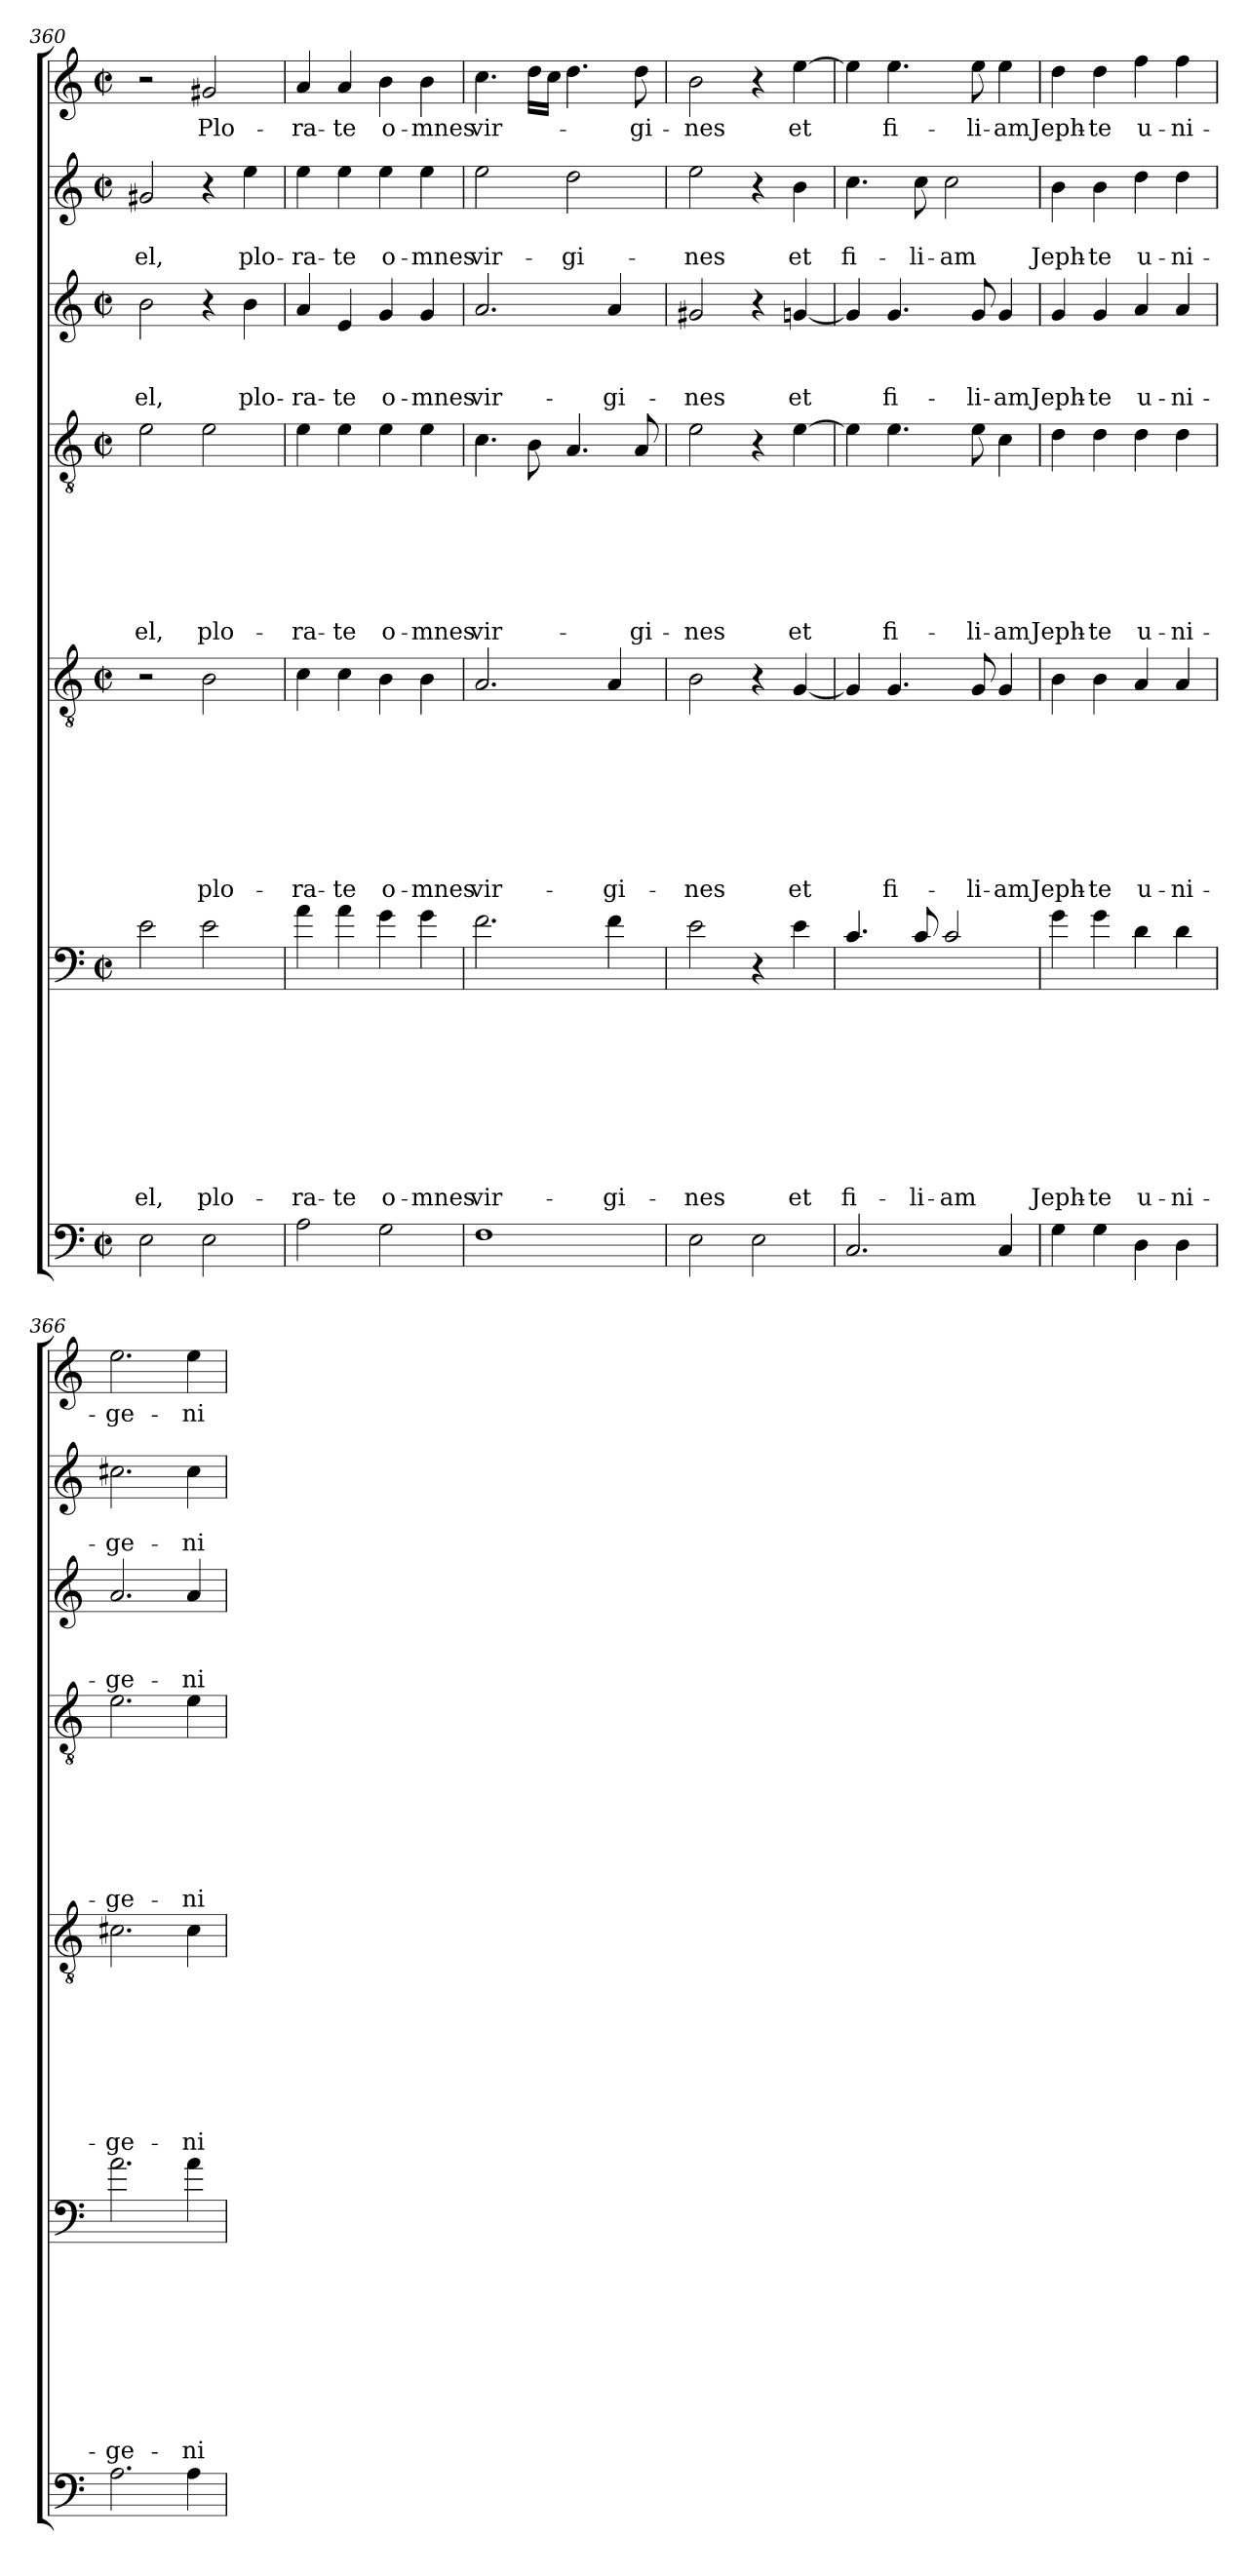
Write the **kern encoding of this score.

**kern	**kern	**text	**text	**text	**text	**text	**text	**text	**text	**text	**kern	**text	**text	**text	**text	**text	**text	**text	**text	**kern	**text	**text	**text	**text	**text	**text	**text	**kern	**text	**text	**text	**kern	**text	**text	**kern	**text
*part7	*part6	*part6	*part6	*part6	*part6	*part6	*part6	*part6	*part6	*part6	*part5	*part5	*part5	*part5	*part5	*part5	*part5	*part5	*part5	*part4	*part4	*part4	*part4	*part4	*part4	*part4	*part4	*part3	*part3	*part3	*part3	*part2	*part2	*part2	*part1	*part1
*staff7	*staff6	*staff6	*staff6	*staff6	*staff6	*staff6	*staff6	*staff6	*staff6	*staff6	*staff5	*staff5	*staff5	*staff5	*staff5	*staff5	*staff5	*staff5	*staff5	*staff4	*staff4	*staff4	*staff4	*staff4	*staff4	*staff4	*staff4	*staff3	*staff3	*staff3	*staff3	*staff2	*staff2	*staff2	*staff1	*staff1
*clefF4	*clefF4	*	*	*	*	*	*	*	*	*	*clefGv2	*	*	*	*	*	*	*	*	*clefGv2	*	*	*	*	*	*	*	*clefG2	*	*	*	*clefG2	*	*	*clefG2	*
*	*ITrd8c14	*	*	*	*	*	*	*	*	*	*	*	*	*	*	*	*	*	*	*	*	*	*	*	*	*	*	*	*	*	*	*	*	*	*	*
*k[]	*k[]	*	*	*	*	*	*	*	*	*	*k[]	*	*	*	*	*	*	*	*	*k[]	*	*	*	*	*	*	*	*k[]	*	*	*	*k[]	*	*	*k[]	*
*C:	*C:	*	*	*	*	*	*	*	*	*	*C:	*	*	*	*	*	*	*	*	*C:	*	*	*	*	*	*	*	*C:	*	*	*	*C:	*	*	*C:	*
*M2/2	*M2/2	*	*	*	*	*	*	*	*	*	*M2/2	*	*	*	*	*	*	*	*	*M2/2	*	*	*	*	*	*	*	*M2/2	*	*	*	*M2/2	*	*	*M2/2	*
*met(c|)	*met(c|)	*	*	*	*	*	*	*	*	*	*met(c|)	*	*	*	*	*	*	*	*	*met(c|)	*	*	*	*	*	*	*	*met(c|)	*	*	*	*met(c|)	*	*	*met(c|)	*
=360	=360	=360	=360	=360	=360	=360	=360	=360	=360	=360	=360	=360	=360	=360	=360	=360	=360	=360	=360	=360	=360	=360	=360	=360	=360	=360	=360	=360	=360	=360	=360	=360	=360	=360	=360	=360
!	!	!	!	!	!	!	!	!	!	!LO:LY:b	!	!	!	!	!	!	!	!	!	!	!	!	!	!	!	!	!LO:LY:b	!	!	!	!LO:LY:b	!	!	!LO:LY:b	!	!
2E\	2E\	.	.	.	.	.	.	.	.	-el,	2r	.	.	.	.	.	.	.	.	2e\	.	.	.	.	.	.	-el,	2b\	.	.	-el,	2g#X/	.	-el,	2r	.
!	!	!	!	!	!	!	!	!	!	!LO:LY:b	!	!	!	!	!	!	!	!	!LO:LY:b	!	!	!	!	!	!	!	!LO:LY:b	!	!	!	!	!	!	!	!	!LO:LY:b
2E\	2E\	.	.	.	.	.	.	.	.	plo-	2B\	.	.	.	.	.	.	.	plo-	2e\	.	.	.	.	.	.	plo-	4r	.	.	.	4r	.	.	2g#X/	Plo-
!	!	!	!	!	!	!	!	!	!	!	!	!	!	!	!	!	!	!	!	!	!	!	!	!	!	!	!	!	!	!	!LO:LY:b	!	!	!LO:LY:b	!	!
.	.	.	.	.	.	.	.	.	.	.	.	.	.	.	.	.	.	.	.	.	.	.	.	.	.	.	.	4b\	.	.	plo-	4ee\	.	plo-	.	.
=361	=361	=361	=361	=361	=361	=361	=361	=361	=361	=361	=361	=361	=361	=361	=361	=361	=361	=361	=361	=361	=361	=361	=361	=361	=361	=361	=361	=361	=361	=361	=361	=361	=361	=361	=361	=361
!	!	!	!	!	!	!	!	!	!	!LO:LY:b	!	!	!	!	!	!	!	!	!LO:LY:b	!	!	!	!	!	!	!	!LO:LY:b	!	!	!	!LO:LY:b	!	!	!LO:LY:b	!	!LO:LY:b
2A\	4A\	.	.	.	.	.	.	.	.	-ra-	4c\	.	.	.	.	.	.	.	-ra-	4e\	.	.	.	.	.	.	-ra-	4a/	.	.	-ra-	4ee\	.	-ra-	4a/	-ra-
!	!	!	!	!	!	!	!	!	!	!LO:LY:b	!	!	!	!	!	!	!	!	!LO:LY:b	!	!	!	!	!	!	!	!LO:LY:b	!	!	!	!LO:LY:b	!	!	!LO:LY:b	!	!LO:LY:b
.	4A\	.	.	.	.	.	.	.	.	-te	4c\	.	.	.	.	.	.	.	-te	4e\	.	.	.	.	.	.	-te	4e/	.	.	-te	4ee\	.	-te	4a/	-te
!	!	!	!	!	!	!	!	!	!	!LO:LY:b	!	!	!	!	!	!	!	!	!LO:LY:b	!	!	!	!	!	!	!	!LO:LY:b	!	!	!	!LO:LY:b	!	!	!LO:LY:b	!	!LO:LY:b
2G\	4G\	.	.	.	.	.	.	.	.	o-	4B\	.	.	.	.	.	.	.	o-	4e\	.	.	.	.	.	.	o-	4g/	.	.	o-	4ee\	.	o-	4b\	o-
!	!	!	!	!	!	!	!	!	!	!LO:LY:b	!	!	!	!	!	!	!	!	!LO:LY:b	!	!	!	!	!	!	!	!LO:LY:b	!	!	!	!LO:LY:b	!	!	!LO:LY:b	!	!LO:LY:b
.	4G\	.	.	.	.	.	.	.	.	-mnes	4B\	.	.	.	.	.	.	.	-mnes	4e\	.	.	.	.	.	.	-mnes	4g/	.	.	-mnes	4ee\	.	-mnes	4b\	-mnes
=362	=362	=362	=362	=362	=362	=362	=362	=362	=362	=362	=362	=362	=362	=362	=362	=362	=362	=362	=362	=362	=362	=362	=362	=362	=362	=362	=362	=362	=362	=362	=362	=362	=362	=362	=362	=362
!	!	!	!	!	!	!	!	!	!	!LO:LY:b	!	!	!	!	!	!	!	!	!LO:LY:b	!	!	!	!	!	!	!	!LO:LY:b	!	!	!	!LO:LY:b	!	!	!LO:LY:b	!	!LO:LY:b
1F	2.F\	.	.	.	.	.	.	.	.	vir-	2.A/	.	.	.	.	.	.	.	vir-	4.c\	.	.	.	.	.	.	vir-	2.a/	.	.	vir-	2ee\	.	vir-	4.cc\	vir-
.	.	.	.	.	.	.	.	.	.	.	.	.	.	.	.	.	.	.	.	8B\	.	.	.	.	.	.	.	.	.	.	.	.	.	.	16dd\LL	.
.	.	.	.	.	.	.	.	.	.	.	.	.	.	.	.	.	.	.	.	.	.	.	.	.	.	.	.	.	.	.	.	.	.	.	16cc\JJ	.
!	!	!	!	!	!	!	!	!	!	!	!	!	!	!	!	!	!	!	!	!	!	!	!	!	!	!	!	!	!	!	!	!	!	!LO:LY:b	!	!
.	.	.	.	.	.	.	.	.	.	.	.	.	.	.	.	.	.	.	.	4.A/	.	.	.	.	.	.	.	.	.	.	.	2dd\	.	-gi-	4.dd\	.
!	!	!	!	!	!	!	!	!	!	!LO:LY:b	!	!	!	!	!	!	!	!	!LO:LY:b	!	!	!	!	!	!	!	!	!	!	!	!LO:LY:b	!	!	!	!	!
.	4F\	.	.	.	.	.	.	.	.	-gi-	4A/	.	.	.	.	.	.	.	-gi-	.	.	.	.	.	.	.	.	4a/	.	.	-gi-	.	.	.	.	.
!	!	!	!	!	!	!	!	!	!	!	!	!	!	!	!	!	!	!	!	!	!	!	!	!	!	!	!LO:LY:b	!	!	!	!	!	!	!	!	!LO:LY:b
.	.	.	.	.	.	.	.	.	.	.	.	.	.	.	.	.	.	.	.	8A/	.	.	.	.	.	.	-gi-	.	.	.	.	.	.	.	8dd\	-gi-
=363	=363	=363	=363	=363	=363	=363	=363	=363	=363	=363	=363	=363	=363	=363	=363	=363	=363	=363	=363	=363	=363	=363	=363	=363	=363	=363	=363	=363	=363	=363	=363	=363	=363	=363	=363	=363
!	!	!	!	!	!	!	!	!	!	!LO:LY:b	!	!	!	!	!	!	!	!	!LO:LY:b	!	!	!	!	!	!	!	!LO:LY:b	!	!	!	!LO:LY:b	!	!	!LO:LY:b	!	!LO:LY:b
2E\	2E\	.	.	.	.	.	.	.	.	-nes	2B\	.	.	.	.	.	.	.	-nes	2e\	.	.	.	.	.	.	-nes	2g#X/	.	.	-nes	2ee\	.	-nes	2b\	-nes
2E\	4r	.	.	.	.	.	.	.	.	.	4r	.	.	.	.	.	.	.	.	4r	.	.	.	.	.	.	.	4r	.	.	.	4r	.	.	4r	.
!	!	!	!	!	!	!	!	!	!	!LO:LY:b	!	!	!	!	!	!	!	!	!LO:LY:b	!	!	!	!	!	!	!	!LO:LY:b	!	!	!	!LO:LY:b	!	!	!LO:LY:b	!	!LO:LY:b
.	4E\	.	.	.	.	.	.	.	.	et	[4G/	.	.	.	.	.	.	.	et	[4e\	.	.	.	.	.	.	et	[4gn/	.	.	et	4b\	.	et	[4ee\	et
!!LO:PB:g=z
=364	=364	=364	=364	=364	=364	=364	=364	=364	=364	=364	=364	=364	=364	=364	=364	=364	=364	=364	=364	=364	=364	=364	=364	=364	=364	=364	=364	=364	=364	=364	=364	=364	=364	=364	=364	=364
!	!	!	!	!	!	!	!	!	!	!LO:LY:b	!	!	!	!	!	!	!	!	!	!	!	!	!	!	!	!	!	!	!	!	!	!	!	!LO:LY:b	!	!
2.C/	4.C/	.	.	.	.	.	.	.	.	fi-	4G/]	.	.	.	.	.	.	.	.	4e\]	.	.	.	.	.	.	.	4g/]	.	.	.	4.cc\	.	fi-	4ee\]	.
!	!	!	!	!	!	!	!	!	!	!	!	!	!	!	!	!	!	!	!LO:LY:b	!	!	!	!	!	!	!	!LO:LY:b	!	!	!	!LO:LY:b	!	!	!	!	!LO:LY:b
.	.	.	.	.	.	.	.	.	.	.	4.G/	.	.	.	.	.	.	.	fi-	4.e\	.	.	.	.	.	.	fi-	4.g/	.	.	fi-	.	.	.	4.ee\	fi-
!	!	!	!	!	!	!	!	!	!	!LO:LY:b	!	!	!	!	!	!	!	!	!	!	!	!	!	!	!	!	!	!	!	!	!	!	!	!LO:LY:b	!	!
.	8C/	.	.	.	.	.	.	.	.	-li-	.	.	.	.	.	.	.	.	.	.	.	.	.	.	.	.	.	.	.	.	.	8cc\	.	-li-	.	.
!	!	!	!	!	!	!	!	!	!	!LO:LY:b	!	!	!	!	!	!	!	!	!	!	!	!	!	!	!	!	!	!	!	!	!	!	!	!LO:LY:b	!	!
.	2C/	.	.	.	.	.	.	.	.	-am	.	.	.	.	.	.	.	.	.	.	.	.	.	.	.	.	.	.	.	.	.	2cc\	.	-am	.	.
!	!	!	!	!	!	!	!	!	!	!	!	!	!	!	!	!	!	!	!LO:LY:b	!	!	!	!	!	!	!	!LO:LY:b	!	!	!	!LO:LY:b	!	!	!	!	!LO:LY:b
.	.	.	.	.	.	.	.	.	.	.	8G/	.	.	.	.	.	.	.	-li-	8e\	.	.	.	.	.	.	-li-	8g/	.	.	-li-	.	.	.	8ee\	-li-
!	!	!	!	!	!	!	!	!	!	!	!	!	!	!	!	!	!	!	!LO:LY:b	!	!	!	!	!	!	!	!LO:LY:b	!	!	!	!LO:LY:b	!	!	!	!	!LO:LY:b
4C/	.	.	.	.	.	.	.	.	.	.	4G/	.	.	.	.	.	.	.	-am	4c\	.	.	.	.	.	.	-am	4g/	.	.	-am	.	.	.	4ee\	-am
=365	=365	=365	=365	=365	=365	=365	=365	=365	=365	=365	=365	=365	=365	=365	=365	=365	=365	=365	=365	=365	=365	=365	=365	=365	=365	=365	=365	=365	=365	=365	=365	=365	=365	=365	=365	=365
!	!	!	!	!	!	!	!	!	!	!LO:LY:b	!	!	!	!	!	!	!	!	!LO:LY:b	!	!	!	!	!	!	!	!LO:LY:b	!	!	!	!LO:LY:b	!	!	!LO:LY:b	!	!LO:LY:b
4G\	4G\	.	.	.	.	.	.	.	.	Jeph-	4B\	.	.	.	.	.	.	.	Jeph-	4d\	.	.	.	.	.	.	Jeph-	4g/	.	.	Jeph-	4b\	.	Jeph-	4dd\	Jeph-
!	!	!	!	!	!	!	!	!	!	!LO:LY:b	!	!	!	!	!	!	!	!	!LO:LY:b	!	!	!	!	!	!	!	!LO:LY:b	!	!	!	!LO:LY:b	!	!	!LO:LY:b	!	!LO:LY:b
4G\	4G\	.	.	.	.	.	.	.	.	-te	4B\	.	.	.	.	.	.	.	-te	4d\	.	.	.	.	.	.	-te	4g/	.	.	-te	4b\	.	-te	4dd\	-te
!	!	!	!	!	!	!	!	!	!	!LO:LY:b	!	!	!	!	!	!	!	!	!LO:LY:b	!	!	!	!	!	!	!	!LO:LY:b	!	!	!	!LO:LY:b	!	!	!LO:LY:b	!	!LO:LY:b
4D\	4D\	.	.	.	.	.	.	.	.	u-	4A/	.	.	.	.	.	.	.	u-	4d\	.	.	.	.	.	.	u-	4a/	.	.	u-	4dd\	.	u-	4ff\	u-
!	!	!	!	!	!	!	!	!	!	!LO:LY:b	!	!	!	!	!	!	!	!	!LO:LY:b	!	!	!	!	!	!	!	!LO:LY:b	!	!	!	!LO:LY:b	!	!	!LO:LY:b	!	!LO:LY:b
4D\	4D\	.	.	.	.	.	.	.	.	-ni-	4A/	.	.	.	.	.	.	.	-ni-	4d\	.	.	.	.	.	.	-ni-	4a/	.	.	-ni-	4dd\	.	-ni-	4ff\	-ni-
=366	=366	=366	=366	=366	=366	=366	=366	=366	=366	=366	=366	=366	=366	=366	=366	=366	=366	=366	=366	=366	=366	=366	=366	=366	=366	=366	=366	=366	=366	=366	=366	=366	=366	=366	=366	=366
!	!	!	!	!	!	!	!	!	!	!LO:LY:b	!	!	!	!	!	!	!	!	!LO:LY:b	!	!	!	!	!	!	!	!LO:LY:b	!	!	!	!LO:LY:b	!	!	!LO:LY:b	!	!LO:LY:b
2.A\	2.A\	.	.	.	.	.	.	.	.	-ge-	2.c#X\	.	.	.	.	.	.	.	-ge-	2.e\	.	.	.	.	.	.	-ge-	2.a/	.	.	-ge-	2.cc#X\	.	-ge-	2.ee\	-ge-
!	!	!	!	!	!	!	!	!	!	!LO:LY:b	!	!	!	!	!	!	!	!	!LO:LY:b	!	!	!	!	!	!	!	!LO:LY:b	!	!	!	!LO:LY:b	!	!	!LO:LY:b	!	!LO:LY:b
4A\	4A\	.	.	.	.	.	.	.	.	-ni-	4c#\	.	.	.	.	.	.	.	-ni-	4e\	.	.	.	.	.	.	-ni-	4a/	.	.	-ni-	4cc#\	.	-ni-	4ee\	-ni-
=	=	=	=	=	=	=	=	=	=	=	=	=	=	=	=	=	=	=	=	=	=	=	=	=	=	=	=	=	=	=	=	=	=	=	=	=
*-	*-	*-	*-	*-	*-	*-	*-	*-	*-	*-	*-	*-	*-	*-	*-	*-	*-	*-	*-	*-	*-	*-	*-	*-	*-	*-	*-	*-	*-	*-	*-	*-	*-	*-	*-	*-
